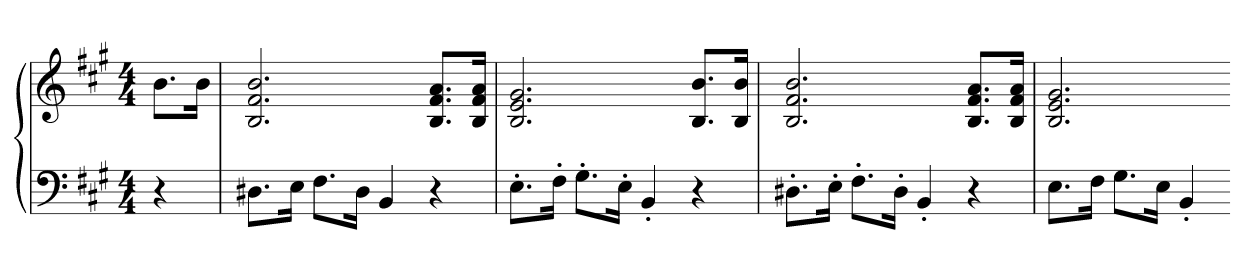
**kern	**kern
*part1	*part1
*staff2	*staff1
*clefF4	*clefG2
*k[f#c#g#]	*k[f#c#g#]
*A:	*A:
*M4/4	*M4/4
=	=
4r	8.bL
.	16bJk
=509	=509
8.D#XL	2.B 2.f# 2.b
16EJk	.
8.F#L	.
16D#Jk	.
4BB	.
4r	8.B 8.f# 8.aL
.	16B 16f# 16aJk
=510	=510
8.E'L	2.B 2.e 2.g#
16F#'Jk	.
8.G#'L	.
16E'Jk	.
4BB'	.
4r	8.B 8.bL
.	16B 16bJk
=511	=511
8.D#X'L	2.B 2.f# 2.b
16E'Jk	.
8.F#'L	.
16D#'Jk	.
4BB'	.
4r	8.B 8.f# 8.aL
.	16B 16f# 16aJk
=512	=512
8.EL	2.B 2.e 2.g#
16F#Jk	.
8.G#L	.
16EJk	.
4BB'	.
=-	=-
*-	*-
